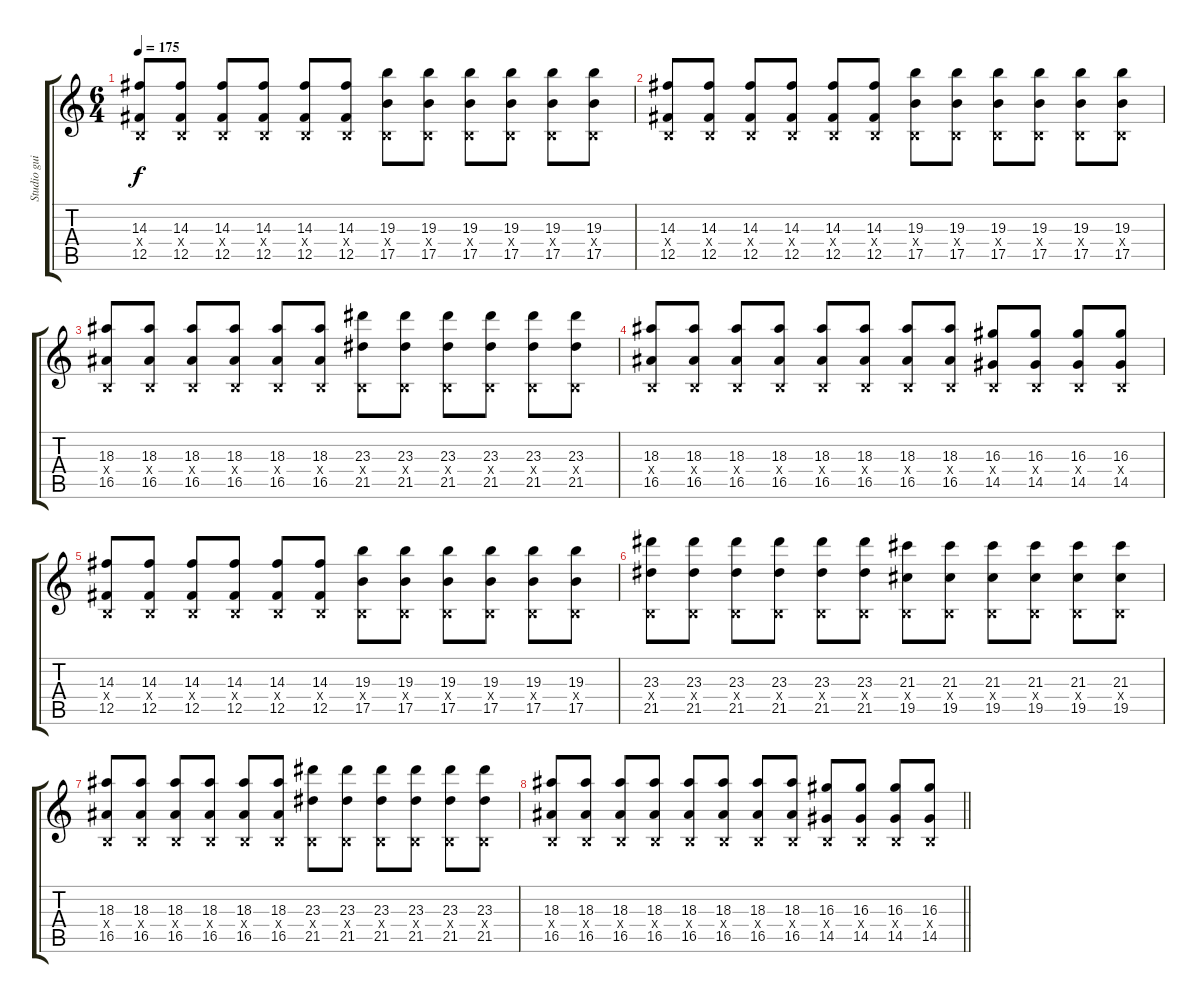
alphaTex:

\track ("Studio guitar" "Studio gui") {instrument overdrivenguitar}
\staff {score tabs}
\tuning (Db4 Ab3 E3 B2 Gb2 B1) {hide}
\ts (6 4)
\tempo 175
\clef g2
\ks c
(14.3 0.4{x} 12.5).8{dy f} (14.3 0.4{x} 12.5).8 (14.3 0.4{x} 12.5).8 (14.3 0.4{x} 12.5).8 (14.3 0.4{x} 12.5).8 (14.3 0.4{x} 12.5).8 (19.3 0.4{x} 17.5).8 (19.3 0.4{x} 17.5).8 (19.3 0.4{x} 17.5).8 (19.3 0.4{x} 17.5).8 (19.3 0.4{x} 17.5).8 (19.3 0.4{x} 17.5).8 |
(14.3 0.4{x} 12.5).8 (14.3 0.4{x} 12.5).8 (14.3 0.4{x} 12.5).8 (14.3 0.4{x} 12.5).8 (14.3 0.4{x} 12.5).8 (14.3 0.4{x} 12.5).8 (19.3 0.4{x} 17.5).8 (19.3 0.4{x} 17.5).8 (19.3 0.4{x} 17.5).8 (19.3 0.4{x} 17.5).8 (19.3 0.4{x} 17.5).8 (19.3 0.4{x} 17.5).8 |
(18.3 0.4{x} 16.5).8 (18.3 0.4{x} 16.5).8 (18.3 0.4{x} 16.5).8 (18.3 0.4{x} 16.5).8 (18.3 0.4{x} 16.5).8 (18.3 0.4{x} 16.5).8 (23.3 0.4{x} 21.5).8 (23.3 0.4{x} 21.5).8 (23.3 0.4{x} 21.5).8 (23.3 0.4{x} 21.5).8 (23.3 0.4{x} 21.5).8 (23.3 0.4{x} 21.5).8 |
(18.3 0.4{x} 16.5).8 (18.3 0.4{x} 16.5).8 (18.3 0.4{x} 16.5).8 (18.3 0.4{x} 16.5).8 (18.3 0.4{x} 16.5).8 (18.3 0.4{x} 16.5).8 (18.3 0.4{x} 16.5).8 (18.3 0.4{x} 16.5).8 (16.3 0.4{x} 14.5).8 (16.3 0.4{x} 14.5).8 (16.3 0.4{x} 14.5).8 (16.3 0.4{x} 14.5).8 |
(14.3 0.4{x} 12.5).8 (14.3 0.4{x} 12.5).8 (14.3 0.4{x} 12.5).8 (14.3 0.4{x} 12.5).8 (14.3 0.4{x} 12.5).8 (14.3 0.4{x} 12.5).8 (19.3 0.4{x} 17.5).8 (19.3 0.4{x} 17.5).8 (19.3 0.4{x} 17.5).8 (19.3 0.4{x} 17.5).8 (19.3 0.4{x} 17.5).8 (19.3 0.4{x} 17.5).8 |
(23.3 0.4{x} 21.5).8 (23.3 0.4{x} 21.5).8 (23.3 0.4{x} 21.5).8 (23.3 0.4{x} 21.5).8 (23.3 0.4{x} 21.5).8 (23.3 0.4{x} 21.5).8 (21.3 0.4{x} 19.5).8 (21.3 0.4{x} 19.5).8 (21.3 0.4{x} 19.5).8 (21.3 0.4{x} 19.5).8 (21.3 0.4{x} 19.5).8 (21.3 0.4{x} 19.5).8 |
(18.3 0.4{x} 16.5).8 (18.3 0.4{x} 16.5).8 (18.3 0.4{x} 16.5).8 (18.3 0.4{x} 16.5).8 (18.3 0.4{x} 16.5).8 (18.3 0.4{x} 16.5).8 (23.3 0.4{x} 21.5).8 (23.3 0.4{x} 21.5).8 (23.3 0.4{x} 21.5).8 (23.3 0.4{x} 21.5).8 (23.3 0.4{x} 21.5).8 (23.3 0.4{x} 21.5).8 |
\barLineRight lightlight
(18.3 0.4{x} 16.5).8 (18.3 0.4{x} 16.5).8 (18.3 0.4{x} 16.5).8 (18.3 0.4{x} 16.5).8 (18.3 0.4{x} 16.5).8 (18.3 0.4{x} 16.5).8 (18.3 0.4{x} 16.5).8 (18.3 0.4{x} 16.5).8 (16.3 0.4{x} 14.5).8 (16.3 0.4{x} 14.5).8 (16.3 0.4{x} 14.5).8 (16.3 0.4{x} 14.5).8
